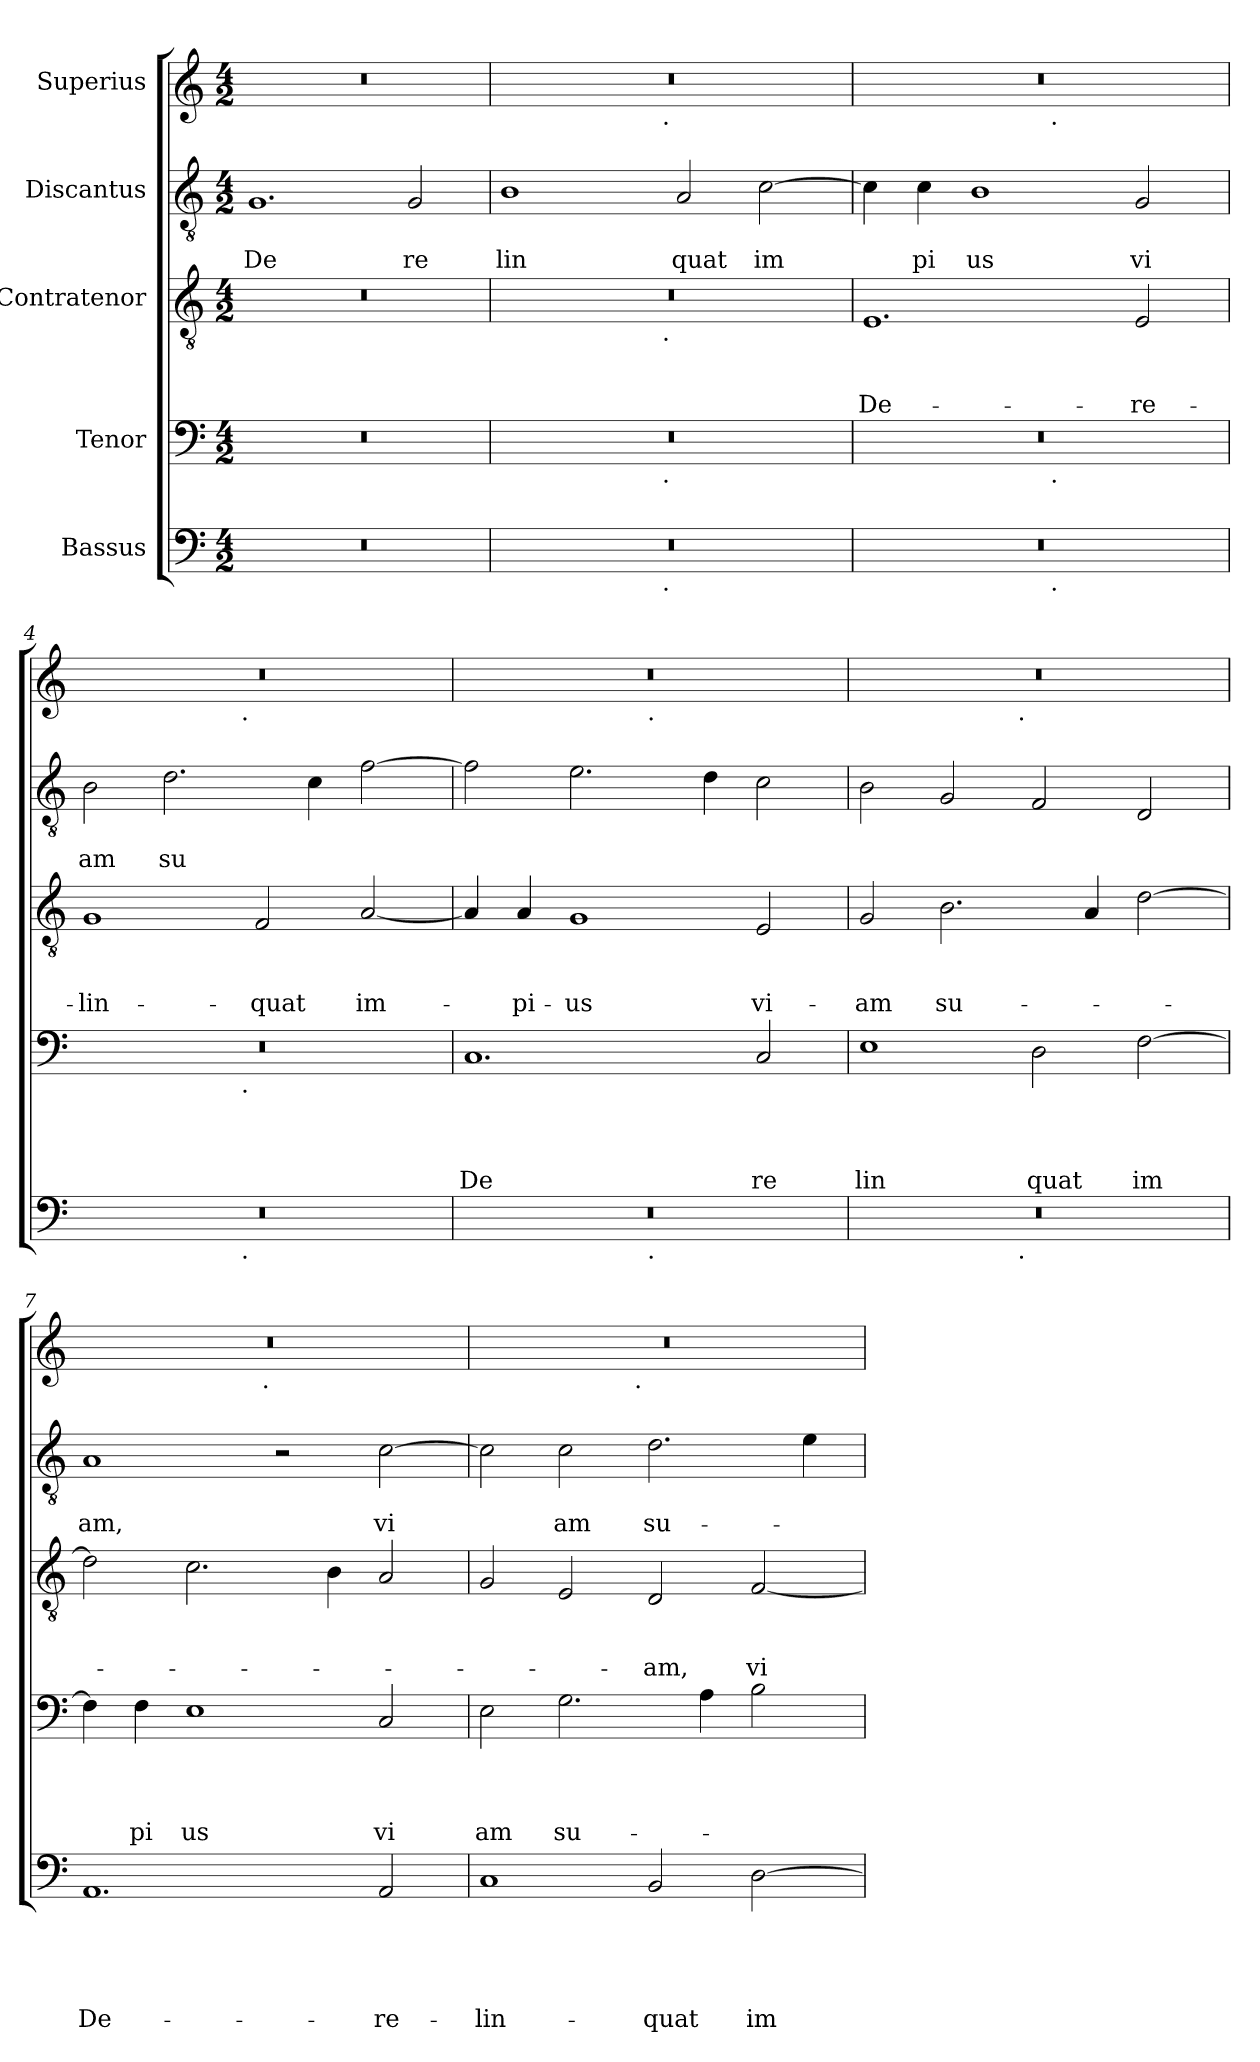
**kern	**text	**text	**text	**text	**text	**kern	**text	**text	**text	**text	**kern	**text	**text	**text	**kern	**text	**text	**kern
*part5	*part5	*part5	*part5	*part5	*part5	*part4	*part4	*part4	*part4	*part4	*part3	*part3	*part3	*part3	*part2	*part2	*part2	*part1
*staff5	*staff5	*staff5	*staff5	*staff5	*staff5	*staff4	*staff4	*staff4	*staff4	*staff4	*staff3	*staff3	*staff3	*staff3	*staff2	*staff2	*staff2	*staff1
*I"Bassus	*	*	*	*	*	*I"Tenor	*	*	*	*	*I"Contratenor	*	*	*	*I"Discantus	*	*	*I"Superius
*clefF4	*	*	*	*	*	*clefF4	*	*	*	*	*clefGv2	*	*	*	*clefGv2	*	*	*clefG2
*k[]	*	*	*	*	*	*k[]	*	*	*	*	*k[]	*	*	*	*k[]	*	*	*k[]
*C:	*	*	*	*	*	*C:	*	*	*	*	*C:	*	*	*	*C:	*	*	*C:
*M4/2	*	*	*	*	*	*M4/2	*	*	*	*	*M4/2	*	*	*	*M4/2	*	*	*M4/2
=1	=1	=1	=1	=1	=1	=1	=1	=1	=1	=1	=1	=1	=1	=1	=1	=1	=1	=1
!	!	!	!	!	!	!	!	!	!	!	!	!	!	!	!	!	!LO:LY:b	!
0r	.	.	.	.	.	0r	.	.	.	.	0r	.	.	.	1.G	.	De	0r
!	!	!	!	!	!	!	!	!	!	!	!	!	!	!	!	!	!LO:LY:b	!
.	.	.	.	.	.	.	.	.	.	.	.	.	.	.	2G/	.	re	.
=2	=2	=2	=2	=2	=2	=2	=2	=2	=2	=2	=2	=2	=2	=2	=2	=2	=2	=2
!	!	!	!	!	!	!	!	!	!	!	!	!	!	!	!	!	!LO:LY:b	!
*^	*	*	*	*	*	*^	*	*	*	*	*^	*	*	*	*	*	*	*^
0r	2ryy	.	.	.	.	.	0r	2ryy	.	.	.	.	0r	2ryy	.	.	.	1B	.	lin	0r	2ryy
.	4...ryy	.	.	.	.	.	.	4...ryy	.	.	.	.	.	4...ryy	.	.	.	.	.	.	.	4...ryy
!	!	!	!	!	!	!	!	!	!	!	!	!	!	!	!	!	!	!	!	!	!	!LO:TX:b:t=.
!	!	!	!	!	!	!	!	!	!	!	!	!	!	!LO:TX:b:t=.	!	!	!	!	!	!	!	!
!	!	!	!	!	!	!	!	!LO:TX:b:t=.	!	!	!	!	!	!	!	!	!	!	!	!	!	!
!	!LO:TX:b:t=.	!	!	!	!	!	!	!	!	!	!	!	!	!	!	!	!	!	!	!	!	!
.	1ryy	.	.	.	.	.	.	1ryy	.	.	.	.	.	1ryy	.	.	.	.	.	.	.	1ryy
!	!	!	!	!	!	!	!	!	!	!	!	!	!	!	!	!	!	!	!	!LO:LY:b	!	!
.	.	.	.	.	.	.	.	.	.	.	.	.	.	.	.	.	.	2A/	.	quat	.	.
!	!	!	!	!	!	!	!	!	!	!	!	!	!	!	!	!	!	!	!	!LO:LY:b	!	!
.	.	.	.	.	.	.	.	.	.	.	.	.	.	.	.	.	.	[>2c\	.	im	.	.
.	32ryy	.	.	.	.	.	.	32ryy	.	.	.	.	.	32ryy	.	.	.	.	.	.	.	32ryy
=3	=3	=3	=3	=3	=3	=3	=3	=3	=3	=3	=3	=3	=3	=3	=3	=3	=3	=3	=3	=3	=3	=3
!	!	!	!	!	!	!	!	!	!	!	!	!	!	!	!	!	!LO:LY:b	!	!	!	!	!
*	*	*	*	*	*	*	*	*	*	*	*	*	*v	*v	*	*	*	*	*	*	*	*
0r	2ryy	.	.	.	.	.	0r	2ryy	.	.	.	.	1.E	.	.	De-	4c\]	.	.	0r	2ryy
!	!	!	!	!	!	!	!	!	!	!	!	!	!	!	!	!	!	!	!LO:LY:b	!	!
.	.	.	.	.	.	.	.	.	.	.	.	.	.	.	.	.	4c\	.	pi	.	.
!	!	!	!	!	!	!	!	!	!	!	!	!	!	!	!	!	!	!	!LO:LY:b	!	!
.	4...ryy	.	.	.	.	.	.	4...ryy	.	.	.	.	.	.	.	.	1B	.	us	.	4...ryy
!	!	!	!	!	!	!	!	!	!	!	!	!	!	!	!	!	!	!	!	!	!LO:TX:b:t=.
!	!	!	!	!	!	!	!	!LO:TX:b:t=.	!	!	!	!	!	!	!	!	!	!	!	!	!
!	!LO:TX:b:t=.	!	!	!	!	!	!	!	!	!	!	!	!	!	!	!	!	!	!	!	!
.	1ryy	.	.	.	.	.	.	1ryy	.	.	.	.	.	.	.	.	.	.	.	.	1ryy
!	!	!	!	!	!	!	!	!	!	!	!	!	!	!	!	!LO:LY:b	!	!	!LO:LY:b	!	!
.	.	.	.	.	.	.	.	.	.	.	.	.	2E/	.	.	-re-	2G/	.	vi	.	.
.	32ryy	.	.	.	.	.	.	32ryy	.	.	.	.	.	.	.	.	.	.	.	.	32ryy
=4	=4	=4	=4	=4	=4	=4	=4	=4	=4	=4	=4	=4	=4	=4	=4	=4	=4	=4	=4	=4	=4
!	!	!	!	!	!	!	!	!	!	!	!	!	!	!	!	!LO:LY:b	!	!	!LO:LY:b	!	!
0r	2ryy	.	.	.	.	.	0r	2ryy	.	.	.	.	1G	.	.	-lin-	2B\	.	am	0r	2ryy
!	!	!	!	!	!	!	!	!	!	!	!	!	!	!	!	!	!	!	!LO:LY:b	!	!
.	4...ryy	.	.	.	.	.	.	4...ryy	.	.	.	.	.	.	.	.	2.d\	.	su	.	4...ryy
!	!	!	!	!	!	!	!	!	!	!	!	!	!	!	!	!	!	!	!	!	!LO:TX:b:t=.
!	!	!	!	!	!	!	!	!LO:TX:b:t=.	!	!	!	!	!	!	!	!	!	!	!	!	!
!	!LO:TX:b:t=.	!	!	!	!	!	!	!	!	!	!	!	!	!	!	!	!	!	!	!	!
.	1ryy	.	.	.	.	.	.	1ryy	.	.	.	.	.	.	.	.	.	.	.	.	1ryy
!	!	!	!	!	!	!	!	!	!	!	!	!	!	!	!	!LO:LY:b	!	!	!	!	!
.	.	.	.	.	.	.	.	.	.	.	.	.	2F/	.	.	-quat	.	.	.	.	.
.	.	.	.	.	.	.	.	.	.	.	.	.	.	.	.	.	4c\	.	.	.	.
!	!	!	!	!	!	!	!	!	!	!	!	!	!	!	!	!LO:LY:b	!	!	!	!	!
.	.	.	.	.	.	.	.	.	.	.	.	.	[<2A/	.	.	im-	[>2f\	.	.	.	.
.	32ryy	.	.	.	.	.	.	32ryy	.	.	.	.	.	.	.	.	.	.	.	.	32ryy
=5	=5	=5	=5	=5	=5	=5	=5	=5	=5	=5	=5	=5	=5	=5	=5	=5	=5	=5	=5	=5	=5
!	!	!	!	!	!	!	!	!	!	!	!	!LO:LY:b	!	!	!	!	!	!	!	!	!
*	*	*	*	*	*	*	*v	*v	*	*	*	*	*	*	*	*	*	*	*	*	*
0r	2ryy	.	.	.	.	.	1.C	.	.	.	De	4A/]	.	.	.	2f\]	.	.	0r	2ryy
!	!	!	!	!	!	!	!	!	!	!	!	!	!	!	!LO:LY:b	!	!	!	!	!
.	.	.	.	.	.	.	.	.	.	.	.	4A/	.	.	-pi-	.	.	.	.	.
!	!	!	!	!	!	!	!	!	!	!	!	!	!	!	!LO:LY:b	!	!	!	!	!
.	4...ryy	.	.	.	.	.	.	.	.	.	.	1G	.	.	-us	2.e\	.	.	.	4...ryy
!	!	!	!	!	!	!	!	!	!	!	!	!	!	!	!	!	!	!	!	!LO:TX:b:t=.
!	!LO:TX:b:t=.	!	!	!	!	!	!	!	!	!	!	!	!	!	!	!	!	!	!	!
.	1ryy	.	.	.	.	.	.	.	.	.	.	.	.	.	.	.	.	.	.	1ryy
.	.	.	.	.	.	.	.	.	.	.	.	.	.	.	.	4d\	.	.	.	.
!	!	!	!	!	!	!	!	!	!	!	!LO:LY:b	!	!	!	!LO:LY:b	!	!	!	!	!
.	.	.	.	.	.	.	2C/	.	.	.	re	2E/	.	.	vi-	2c\	.	.	.	.
.	32ryy	.	.	.	.	.	.	.	.	.	.	.	.	.	.	.	.	.	.	32ryy
=6	=6	=6	=6	=6	=6	=6	=6	=6	=6	=6	=6	=6	=6	=6	=6	=6	=6	=6	=6	=6
!	!	!	!	!	!	!	!	!	!	!	!LO:LY:b	!	!	!	!LO:LY:b	!	!	!	!	!
0r	2ryy	.	.	.	.	.	1E	.	.	.	lin	2G/	.	.	-am	2B\	.	.	0r	2ryy
!	!	!	!	!	!	!	!	!	!	!	!	!	!	!	!LO:LY:b	!	!	!	!	!
.	4...ryy	.	.	.	.	.	.	.	.	.	.	2.B\	.	.	su-	2G/	.	.	.	4...ryy
!	!	!	!	!	!	!	!	!	!	!	!	!	!	!	!	!	!	!	!	!LO:TX:b:t=.
!	!LO:TX:b:t=.	!	!	!	!	!	!	!	!	!	!	!	!	!	!	!	!	!	!	!
.	1ryy	.	.	.	.	.	.	.	.	.	.	.	.	.	.	.	.	.	.	1ryy
!	!	!	!	!	!	!	!	!	!	!	!LO:LY:b	!	!	!	!	!	!	!	!	!
.	.	.	.	.	.	.	2D\	.	.	.	quat	.	.	.	.	2F/	.	.	.	.
.	.	.	.	.	.	.	.	.	.	.	.	4A/	.	.	.	.	.	.	.	.
!	!	!	!	!	!	!	!	!	!	!	!LO:LY:b	!	!	!	!	!	!	!	!	!
.	.	.	.	.	.	.	[>2F\	.	.	.	im	[>2d\	.	.	.	2D/	.	.	.	.
.	32ryy	.	.	.	.	.	.	.	.	.	.	.	.	.	.	.	.	.	.	32ryy
=7	=7	=7	=7	=7	=7	=7	=7	=7	=7	=7	=7	=7	=7	=7	=7	=7	=7	=7	=7	=7
!	!	!	!	!	!	!LO:LY:b	!	!	!	!	!	!	!	!	!	!	!	!LO:LY:b	!	!
*v	*v	*	*	*	*	*	*	*	*	*	*	*	*	*	*	*	*	*	*	*
1.AA	.	.	.	.	De-	4F\]	.	.	.	.	2d\]	.	.	.	1A	.	am,	0r	2ryy
!	!	!	!	!	!	!	!	!	!	!LO:LY:b	!	!	!	!	!	!	!	!	!
.	.	.	.	.	.	4F\	.	.	.	pi	.	.	.	.	.	.	.	.	.
!	!	!	!	!	!	!	!	!	!	!LO:LY:b	!	!	!	!	!	!	!	!	!
.	.	.	.	.	.	1E	.	.	.	us	2.c\	.	.	.	.	.	.	.	4...ryy
!	!	!	!	!	!	!	!	!	!	!	!	!	!	!	!	!	!	!	!LO:TX:b:t=.
.	.	.	.	.	.	.	.	.	.	.	.	.	.	.	.	.	.	.	1ryy
.	.	.	.	.	.	.	.	.	.	.	.	.	.	.	2r	.	.	.	.
.	.	.	.	.	.	.	.	.	.	.	4B\	.	.	.	.	.	.	.	.
!	!	!	!	!	!LO:LY:b	!	!	!	!	!LO:LY:b	!	!	!	!	!	!	!LO:LY:b	!	!
2AA/	.	.	.	.	-re-	2C/	.	.	.	vi	2A/	.	.	.	[<2c\	.	vi	.	.
.	.	.	.	.	.	.	.	.	.	.	.	.	.	.	.	.	.	.	32ryy
!!LO:LB:g=z	!!
=8	=8	=8	=8	=8	=8	=8	=8	=8	=8	=8	=8	=8	=8	=8	=8	=8	=8	=8	=8
!	!	!	!	!	!LO:LY:b	!	!	!	!	!LO:LY:b	!	!	!	!	!	!	!	!	!
1C	.	.	.	.	-lin-	2E\	.	.	.	am	2G/	.	.	.	2c\]	.	.	0r	2ryy
!	!	!	!	!	!	!	!	!	!	!LO:LY:b	!	!	!	!	!	!	!LO:LY:b	!	!
.	.	.	.	.	.	2.G\	.	.	.	su-	2E/	.	.	.	2c\	.	am	.	4...ryy
!	!	!	!	!	!	!	!	!	!	!	!	!	!	!	!	!	!	!	!LO:TX:b:t=.
.	.	.	.	.	.	.	.	.	.	.	.	.	.	.	.	.	.	.	1ryy
!	!	!	!	!	!LO:LY:b	!	!	!	!	!	!	!	!	!LO:LY:b	!	!	!LO:LY:b	!	!
2BB/	.	.	.	.	-quat	.	.	.	.	.	2D/	.	.	-am,	2.d\	.	su-	.	.
.	.	.	.	.	.	4A\	.	.	.	.	.	.	.	.	.	.	.	.	.
!	!	!	!	!	!LO:LY:b	!	!	!	!	!	!	!	!	!LO:LY:b	!	!	!	!	!
[>2D\	.	.	.	.	im-	2B\	.	.	.	.	[<2F/	.	.	vi	.	.	.	.	.
.	.	.	.	.	.	.	.	.	.	.	.	.	.	.	4e\	.	.	.	.
.	.	.	.	.	.	.	.	.	.	.	.	.	.	.	.	.	.	.	32ryy
*	*	*	*	*	*	*	*	*	*	*	*	*	*	*	*	*	*	*v	*v
=	=	=	=	=	=	=	=	=	=	=	=	=	=	=	=	=	=	=
*-	*-	*-	*-	*-	*-	*-	*-	*-	*-	*-	*-	*-	*-	*-	*-	*-	*-	*-
